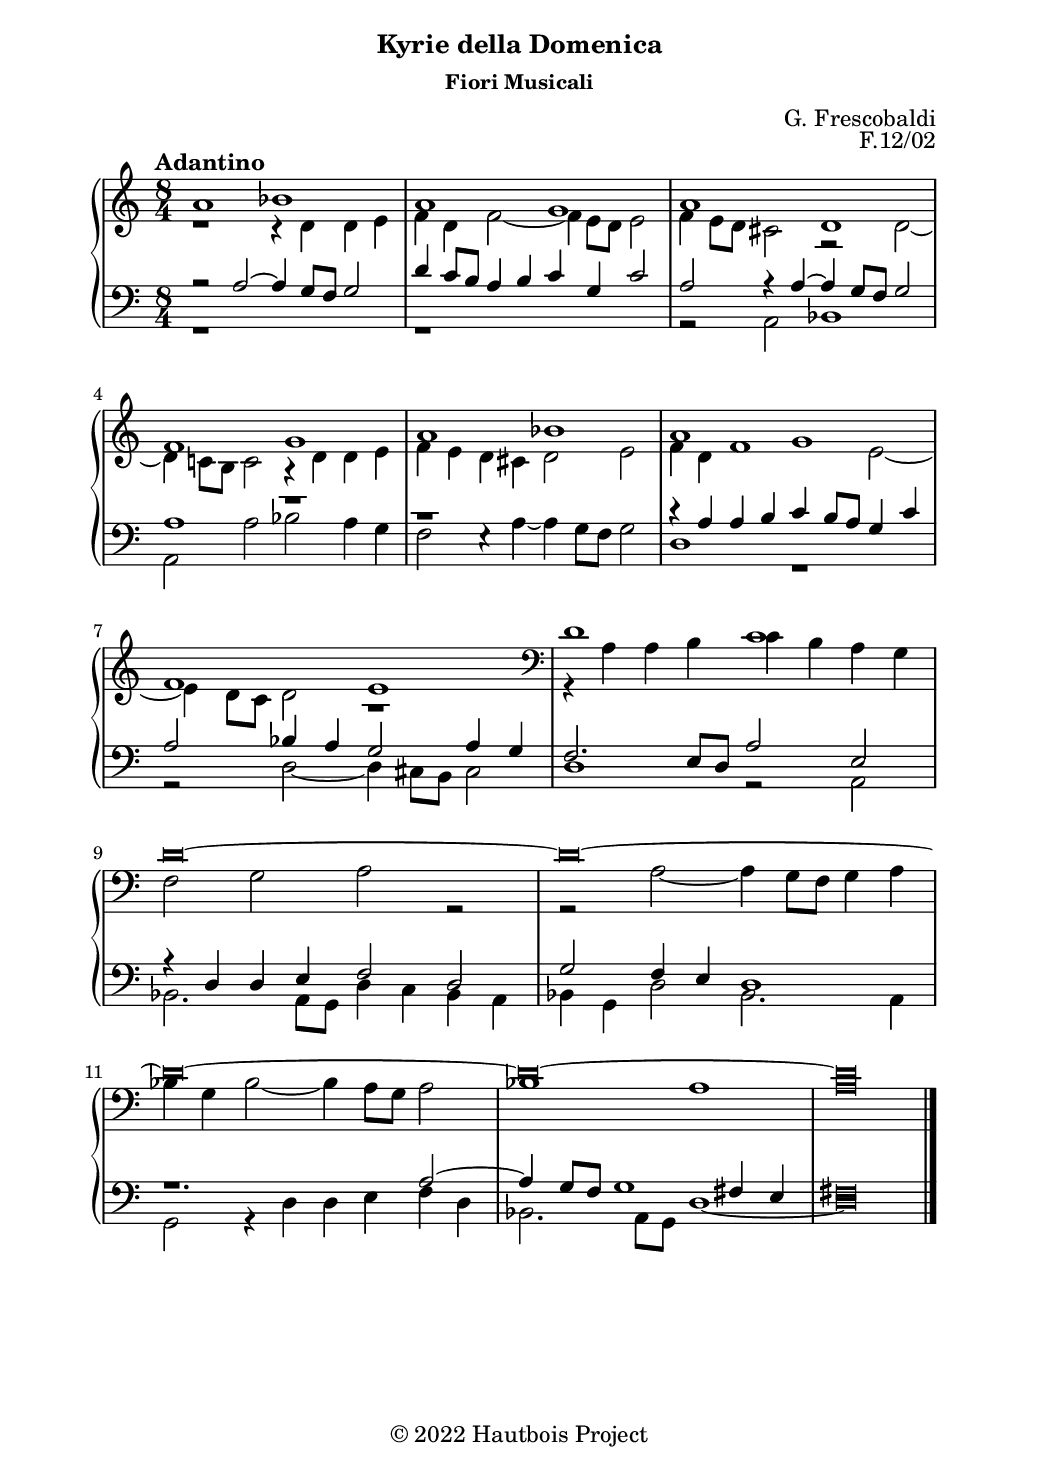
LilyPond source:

%! Title: KYRIE della Domenica
%! Subtitle: de Fiori Musicali
%! Subsubtitle:
%! Type: raw
%! Status: done
%! Remark:

\version "2.22.1"
\include "italiano.ly"

%****************************************************************
% Start cut-&-pastable-section

%****************************************************************

\paper {
  % Set paper
  #(set-paper-size "b5")
  indent = 0\mm
  line-width = 145\mm
  ragged-right = ##f
  line-width = #(- line-width (* mm 3.000000) (* mm 1))
}

\layout {
  
}

%*****************************************
%  Set Header
%*****************************************
\header {
  %title = "KYRIE"
  subtitle = "Kyrie della Domenica"
  subsubtitle = "Fiori Musicali"
  composer = "G. Frescobaldi"
  opus = "F.12/02"
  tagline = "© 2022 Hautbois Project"
}

%*****************************************
% Start Voice
% Write the voices here
%*****************************************
MyMeter = \time 8/4
MyTempo = \tempo "Adantino"
MyKey = \key do \major
PieceName = "KYRIE. della Domenica"

ManualI = \relative la' {
  % bar 1 - 3
  la1 sib | la sol | la re, |
  
  % bar 4 - 6
  fa sol | la sib | la sol |
  
  % bar 7 - 9
  fa mi |
  \clef "bass" re do |
  \once \override NoteHead.style = #'baroque
  re\breve*1~ |
  
  % bar 10 - 12
  \once \override NoteHead.style = #'baroque
  re\breve*1~ | 
  \once \override NoteHead.style = #'baroque
  re\breve*1~ |
  \once \override NoteHead.style = #'baroque
  re\breve*1~ |
  
  % bar 13 : additional
  \once \override NoteHead.style = #'baroque
  re\breve*1~ |
  
  \bar "|."
}

ManualII = \relative re' {
  % bar 1 - 3
  r1 r4 re re mi |
  fa re fa2~ fa4 mi8 re mi2 |
  fa4 mi8 re dod2 r2 re2~ |
  
  % bar 4 - 6
  re4 do!8 si do2 r4 re re mi|
  fa mi re dod re2 mi2 |
  fa4 re fa1 mi2~ |
  
  % bar 7 - 9
  mi4 re8 do re2 r1 |
  r4 la la si do si la sol |
  fa2 sol la r |
  
  % bar 10 - 12
  r la2~ la4 sol8 fa sol4 la |
  sib sol sib2~ sib4 la8 sol la2 |
  sib1 la |
  
  % bar 13 : additional
  \once \override NoteHead.style = #'baroque
  la\breve*1 |
  
  \bar "|."
}

ManualIII = \relative la {
  % bar 1 - 3
  r2 la2~ la4 sol8 fa sol2 |
  re'4 do8 si la4 si do sol do2 |
  la r4 la4~ la sol8 fa sol2 |
  
  % bar 4 - 6
  la1 r1 | r1*2 |
  r4 la4 la si do si8 la sol4 do |
  
  % bar 7 - 9
  la2 sib4 la sol2 la4 sol |
  fa2. mi8 re la'2 mi |
  r4 re re mi fa2 re |
  
  % bar 10 - 12
  sol fa4 mi re1 |
  r1. la'2~ |
  la4 sol8 fa sol1 fad4 mi |
  
  % bar 13 : additional
  \once \override NoteHead.style = #'baroque
  fad\breve*1 |
  
  \bar "|."
}

PedalI = \relative la, {
  % bar 1 - 3
  r1*2 | r1*2 | r2 la2 sib1 |
  
  % bar 4 - 6
  la2 la' sib la4 sol |
  fa2 mi4\rest la~ la sol8 fa sol2 |
  re1 r1 |
  
  % bar 7 - 9
  r2 re2~ re4 dod8 si dod2 |
  re1 r2 la2 |
  sib2. la8 sol re'4 do sib la |
  
  % bar 10 - 12
  sib sol re'2 sib2. la4 |
  sol2 r4 re' re mi fa re |
  sib2. la8 sol re'1~ |
  
  % bar 13 : additional
  \once \override NoteHead.style = #'baroque
  re\breve*1 |
  
  \bar "|."
}

%*****************************************
%  Start Score
%*****************************************

%\markup { \vspace #1 }
\score {
  \header {
    %piece = \PieceName
  }
  \new PianoStaff <<
    \new Staff { 
      \clef "treble" 
      \MyTempo
      \MyKey
      \MyMeter
      <<
        \ManualI
        \\
        \ManualII
      >>
    }
    \new Staff { 
      \clef "bass" 
      \MyTempo
      \MyKey
      \MyMeter
      <<
        \ManualIII
        \\
        \PedalI
      >>
    }
  >>
}